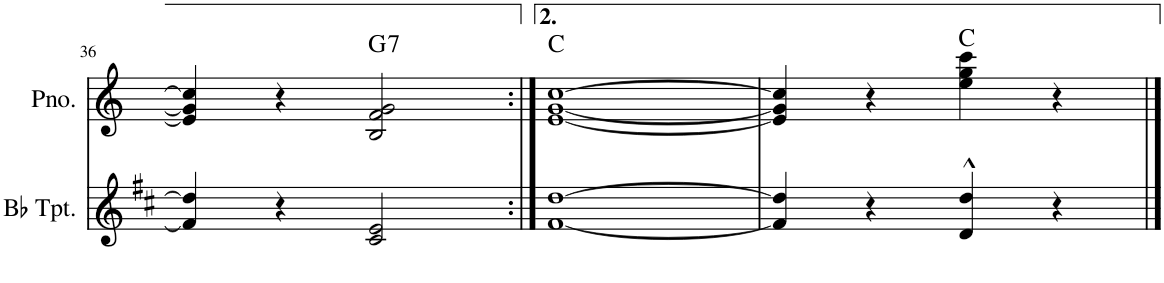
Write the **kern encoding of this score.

**kern	**kern	**harte
*part2	*part1	*part1
*staff2	*staff1	*
*I"Bb Trumpet	*I"Piano	*
*I'Bb Tpt.	*I'Pno.	*
!!LO:PB:g=z
*clefG2	*clefG2	*
*Trd1c2	*	*
*k[f#c#]	*k[]	*
*M2/2	*M2/2	*
*met(c|)	*met(c|)	*
=36	=36	=36
4f#/] 4dd/]	4e/] 4g/] 4cc/]	.
4r	4r	.
!	!	!LO:H:kt=7
2c#/ 2e/	2B/ 2f/ 2g/	G:7
=37:|!	=37:|!	=37:|!
[1f# [1dd	[1e [1g [1cc	C:maj
=38	=38	=38
4f#/] 4dd/]	4e/] 4g/] 4cc/]	.
4r	4r	.
4d/^^ 4dd/^^	4ee\ 4gg\ 4ccc\	C:maj
4r	4r	.
==	==	==
*-	*-	*-
